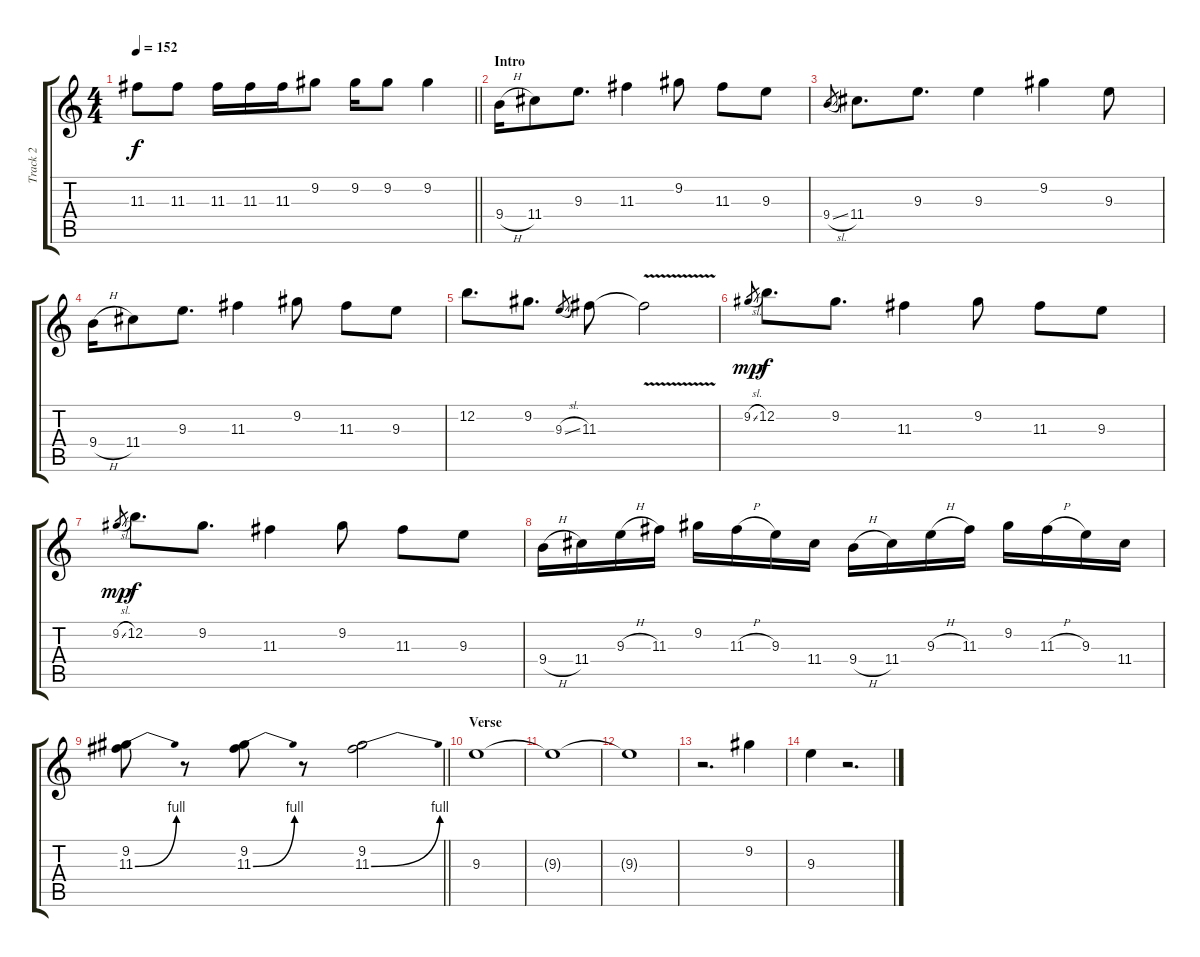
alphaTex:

\track ("Track 2" "Track 2") {instrument overdrivenguitar}
\staff {score tabs}
\tuning (E4 B3 G3 D3 A2 E2) {hide}
\ts (4 4)
\tempo 152
\clef g2
\barLineRight lightlight
\ks c
11.3.8{dy f} 11.3.8 11.3.16 11.3.16 11.3.16 9.2.8 9.2.16 9.2.8 9.2.4 |
\section ("" "Intro")
9.4{h}.16 11.4.8 9.3.8{d} 11.3.4 9.2.8 11.3.8 9.3.8 |
9.4{sl}.8{gr} 11.4.8{d} 9.3.8{d} 9.3.4 9.2.4 9.3.8 |
9.4{h}.16 11.4.8 9.3.8{d} 11.3.4 9.2.8 11.3.8 9.3.8 |
12.2.8{d} 9.2.8{d} 9.3{sl}.8{gr} 11.3.8 11.3{v t}.2 |
9.2{sl}.8{gr dy mp} 12.2.8{d dy f} 9.2.8{d} 11.3.4 9.2.8 11.3.8 9.3.8 |
9.2{sl}.8{gr dy mp} 12.2.8{d dy f} 9.2.8{d} 11.3.4 9.2.8 11.3.8 9.3.8 |
9.4{h}.16 11.4.16 9.3{h}.16 11.3.16 9.2.16 11.3{h}.16 9.3.16 11.4.16 9.4{h}.16 11.4.16 9.3{h}.16 11.3.16 9.2.16 11.3{h}.16 9.3.16 11.4.16 |
\barLineRight lightlight
(9.2 11.3{be (bend 0 0 60 4)}).8 r.8 (9.2 11.3{be (bend 0 0 60 4)}).8 r.8 (9.2 11.3{be (bend 0 0 60 4)}).2 |
\section ("" "Verse")
9.3.1 |
9.3{t}.1 |
9.3{t}.1 |
r.2{d} 9.2.4 |
9.3.4 r.2{d}
